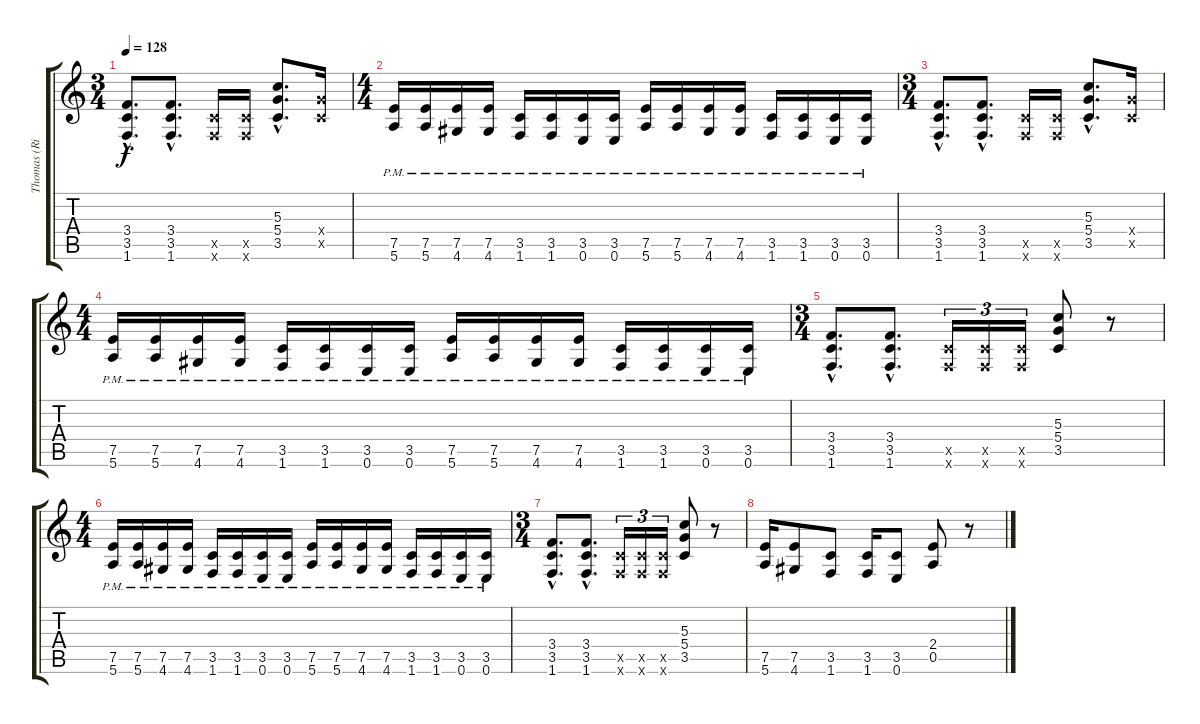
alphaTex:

\track ("Thomas (Right)" "Thomas (Ri") {instrument overdrivenguitar}
\staff {score tabs}
\tuning (E4 B3 G3 D3 A2 E2) {hide}
\ts (3 4)
\tempo 128
\clef g2
\ks c
(3.4{hac} 3.5{hac} 1.6{hac}).8{d dy f} (3.4{hac} 3.5{hac} 1.6{hac}).8{d} (3.5{x} 1.6{x}).16 (3.5{x} 1.6{x}).16 (5.3{hac} 5.4{hac} 3.5{hac}).8{d} (5.4{x} 3.5{x}).16 |
\ts (4 4)
(7.5{pm} 5.6).16 (7.5{pm} 5.6).16 (7.5 4.6{pm}).16 (7.5 4.6{pm}).16 (3.5 1.6{pm}).16 (3.5 1.6{pm}).16 (3.5 0.6{pm}).16 (3.5 0.6{pm}).16 (7.5{pm} 5.6).16 (7.5{pm} 5.6).16 (7.5 4.6{pm}).16 (7.5 4.6{pm}).16 (3.5 1.6{pm}).16 (3.5 1.6{pm}).16 (3.5 0.6{pm}).16 (3.5 0.6{pm}).16 |
\ts (3 4)
(3.4{hac} 3.5{hac} 1.6{hac}).8{d} (3.4{hac} 3.5{hac} 1.6{hac}).8{d} (3.5{x} 1.6{x}).16 (3.5{x} 1.6{x}).16 (5.3{hac} 5.4{hac} 3.5{hac}).8{d} (5.4{x} 3.5{x}).16 |
\ts (4 4)
(7.5{pm} 5.6).16 (7.5{pm} 5.6).16 (7.5 4.6{pm}).16 (7.5 4.6{pm}).16 (3.5 1.6{pm}).16 (3.5 1.6{pm}).16 (3.5 0.6{pm}).16 (3.5 0.6{pm}).16 (7.5{pm} 5.6).16 (7.5{pm} 5.6).16 (7.5 4.6{pm}).16 (7.5 4.6{pm}).16 (3.5 1.6{pm}).16 (3.5 1.6{pm}).16 (3.5 0.6{pm}).16 (3.5 0.6{pm}).16 |
\ts (3 4)
(3.4{hac} 3.5{hac} 1.6{hac}).8{d} (3.4{hac} 3.5{hac} 1.6{hac}).8{d} (3.5{x} 1.6{x}).16{tu (3 2)} (3.5{x} 1.6{x}).16{tu (3 2)} (3.5{x} 1.6{x}).16{tu (3 2)} (5.3 5.4 3.5).8 r.8 |
\ts (4 4)
(7.5{pm} 5.6).16 (7.5{pm} 5.6).16 (7.5 4.6{pm}).16 (7.5 4.6{pm}).16 (3.5 1.6{pm}).16 (3.5 1.6{pm}).16 (3.5 0.6{pm}).16 (3.5 0.6{pm}).16 (7.5{pm} 5.6).16 (7.5{pm} 5.6).16 (7.5 4.6{pm}).16 (7.5 4.6{pm}).16 (3.5 1.6{pm}).16 (3.5 1.6{pm}).16 (3.5 0.6{pm}).16 (3.5 0.6{pm}).16 |
\ts (3 4)
(3.4{hac} 3.5{hac} 1.6{hac}).8{d} (3.4{hac} 3.5{hac} 1.6{hac}).8{d} (3.5{x} 1.6{x}).16{tu (3 2)} (3.5{x} 1.6{x}).16{tu (3 2)} (3.5{x} 1.6{x}).16{tu (3 2)} (5.3 5.4 3.5).8 r.8 |
(7.5 5.6).16 (7.5 4.6).8 (3.5 1.6).8 (3.5 1.6).16 (3.5 0.6).8 (2.4 0.5).8 r.8
